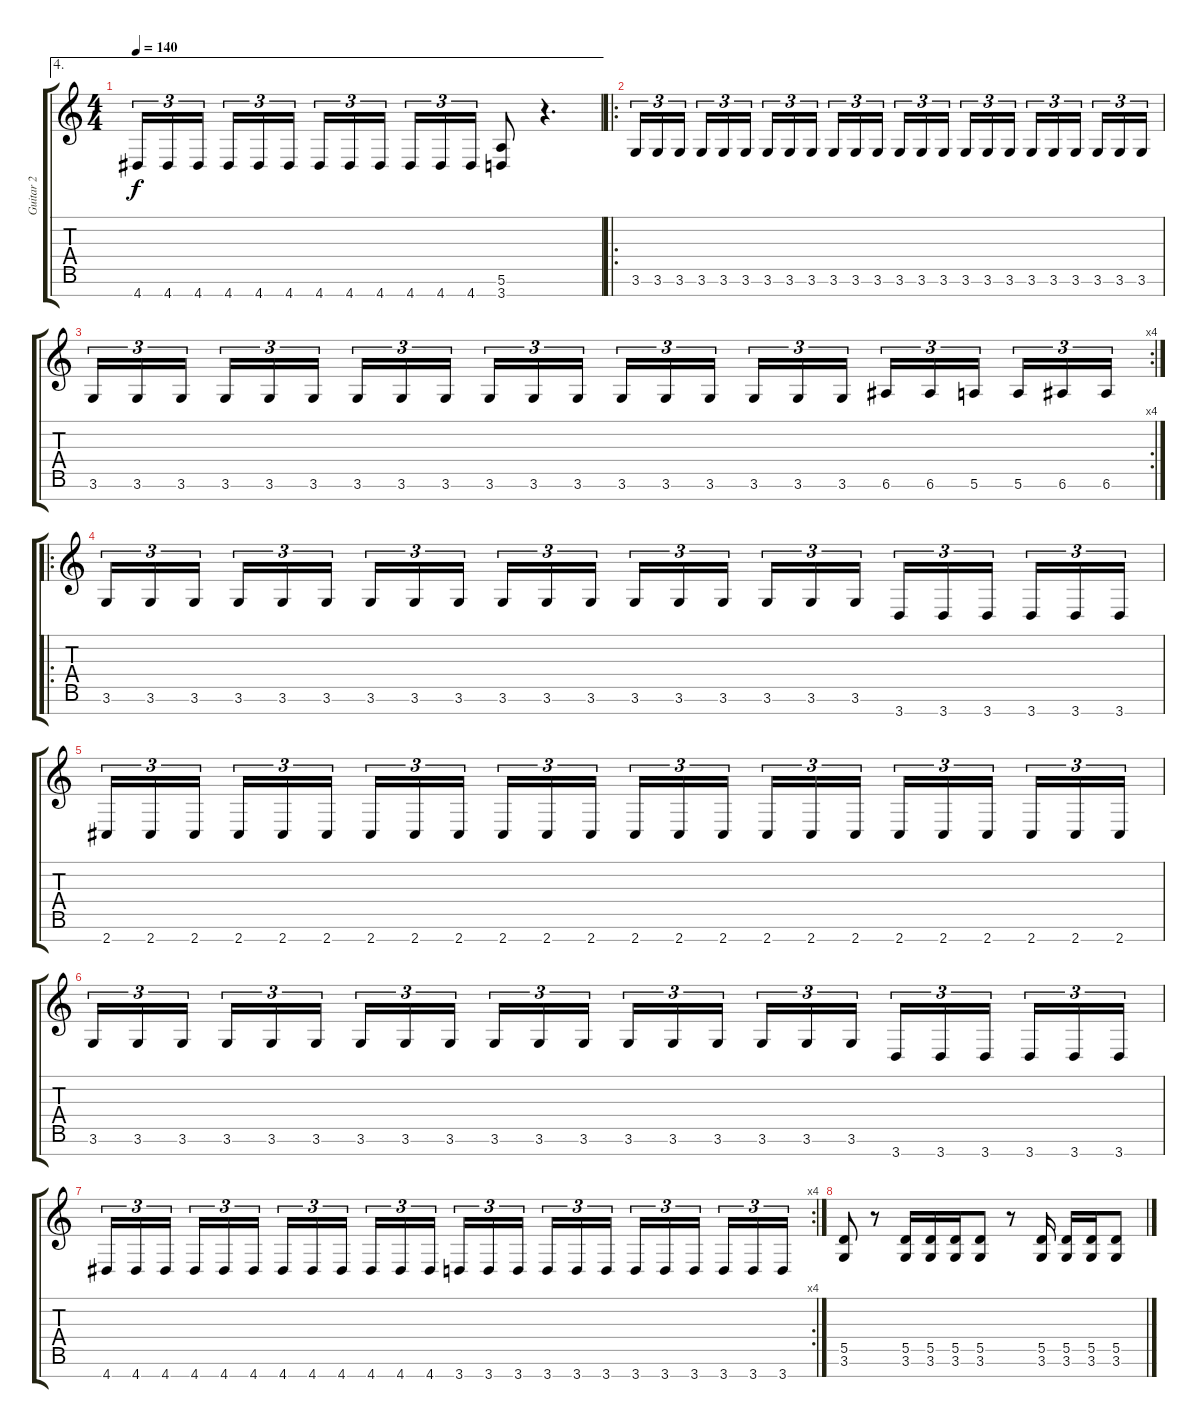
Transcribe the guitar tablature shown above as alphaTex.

\track ("Guitar 2" "Guitar 2") {instrument distortionguitar}
\staff {score tabs}
\tuning (E4 B3 G3 D3 A2 E2 B1) {hide}
\ae 4
\ts (4 4)
\tempo 140
\clef g2
\ks c
4.7.16{tu (3 2) dy f} 4.7.16{tu (3 2)} 4.7.16{tu (3 2) beam splitsecondary} 4.7.16{tu (3 2)} 4.7.16{tu (3 2)} 4.7.16{tu (3 2)} 4.7.16{tu (3 2)} 4.7.16{tu (3 2)} 4.7.16{tu (3 2) beam splitsecondary} 4.7.16{tu (3 2)} 4.7.16{tu (3 2)} 4.7.16{tu (3 2)} (5.6 3.7).8 r.4{d} |
\ro
3.6.16{tu (3 2)} 3.6.16{tu (3 2)} 3.6.16{tu (3 2) beam splitsecondary} 3.6.16{tu (3 2)} 3.6.16{tu (3 2)} 3.6.16{tu (3 2)} 3.6.16{tu (3 2)} 3.6.16{tu (3 2)} 3.6.16{tu (3 2) beam splitsecondary} 3.6.16{tu (3 2)} 3.6.16{tu (3 2)} 3.6.16{tu (3 2)} 3.6.16{tu (3 2)} 3.6.16{tu (3 2)} 3.6.16{tu (3 2) beam splitsecondary} 3.6.16{tu (3 2)} 3.6.16{tu (3 2)} 3.6.16{tu (3 2)} 3.6.16{tu (3 2)} 3.6.16{tu (3 2)} 3.6.16{tu (3 2) beam splitsecondary} 3.6.16{tu (3 2)} 3.6.16{tu (3 2)} 3.6.16{tu (3 2)} |
\rc 4
3.6.16{tu (3 2)} 3.6.16{tu (3 2)} 3.6.16{tu (3 2) beam splitsecondary} 3.6.16{tu (3 2)} 3.6.16{tu (3 2)} 3.6.16{tu (3 2)} 3.6.16{tu (3 2)} 3.6.16{tu (3 2)} 3.6.16{tu (3 2) beam splitsecondary} 3.6.16{tu (3 2)} 3.6.16{tu (3 2)} 3.6.16{tu (3 2)} 3.6.16{tu (3 2)} 3.6.16{tu (3 2)} 3.6.16{tu (3 2) beam splitsecondary} 3.6.16{tu (3 2)} 3.6.16{tu (3 2)} 3.6.16{tu (3 2)} 6.6.16{tu (3 2)} 6.6.16{tu (3 2)} 5.6.16{tu (3 2) beam splitsecondary} 5.6.16{tu (3 2)} 6.6.16{tu (3 2)} 6.6.16{tu (3 2)} |
\ro
3.6.16{tu (3 2)} 3.6.16{tu (3 2)} 3.6.16{tu (3 2) beam splitsecondary} 3.6.16{tu (3 2)} 3.6.16{tu (3 2)} 3.6.16{tu (3 2)} 3.6.16{tu (3 2)} 3.6.16{tu (3 2)} 3.6.16{tu (3 2) beam splitsecondary} 3.6.16{tu (3 2)} 3.6.16{tu (3 2)} 3.6.16{tu (3 2)} 3.6.16{tu (3 2)} 3.6.16{tu (3 2)} 3.6.16{tu (3 2) beam splitsecondary} 3.6.16{tu (3 2)} 3.6.16{tu (3 2)} 3.6.16{tu (3 2)} 3.7.16{tu (3 2)} 3.7.16{tu (3 2)} 3.7.16{tu (3 2) beam splitsecondary} 3.7.16{tu (3 2)} 3.7.16{tu (3 2)} 3.7.16{tu (3 2)} |
2.7.16{tu (3 2)} 2.7.16{tu (3 2)} 2.7.16{tu (3 2) beam splitsecondary} 2.7.16{tu (3 2)} 2.7.16{tu (3 2)} 2.7.16{tu (3 2)} 2.7.16{tu (3 2)} 2.7.16{tu (3 2)} 2.7.16{tu (3 2) beam splitsecondary} 2.7.16{tu (3 2)} 2.7.16{tu (3 2)} 2.7.16{tu (3 2)} 2.7.16{tu (3 2)} 2.7.16{tu (3 2)} 2.7.16{tu (3 2) beam splitsecondary} 2.7.16{tu (3 2)} 2.7.16{tu (3 2)} 2.7.16{tu (3 2)} 2.7.16{tu (3 2)} 2.7.16{tu (3 2)} 2.7.16{tu (3 2) beam splitsecondary} 2.7.16{tu (3 2)} 2.7.16{tu (3 2)} 2.7.16{tu (3 2)} |
3.6.16{tu (3 2)} 3.6.16{tu (3 2)} 3.6.16{tu (3 2) beam splitsecondary} 3.6.16{tu (3 2)} 3.6.16{tu (3 2)} 3.6.16{tu (3 2)} 3.6.16{tu (3 2)} 3.6.16{tu (3 2)} 3.6.16{tu (3 2) beam splitsecondary} 3.6.16{tu (3 2)} 3.6.16{tu (3 2)} 3.6.16{tu (3 2)} 3.6.16{tu (3 2)} 3.6.16{tu (3 2)} 3.6.16{tu (3 2) beam splitsecondary} 3.6.16{tu (3 2)} 3.6.16{tu (3 2)} 3.6.16{tu (3 2)} 3.7.16{tu (3 2)} 3.7.16{tu (3 2)} 3.7.16{tu (3 2) beam splitsecondary} 3.7.16{tu (3 2)} 3.7.16{tu (3 2)} 3.7.16{tu (3 2)} |
\rc 4
4.7.16{tu (3 2)} 4.7.16{tu (3 2)} 4.7.16{tu (3 2) beam splitsecondary} 4.7.16{tu (3 2)} 4.7.16{tu (3 2)} 4.7.16{tu (3 2)} 4.7.16{tu (3 2)} 4.7.16{tu (3 2)} 4.7.16{tu (3 2) beam splitsecondary} 4.7.16{tu (3 2)} 4.7.16{tu (3 2)} 4.7.16{tu (3 2)} 3.7.16{tu (3 2)} 3.7.16{tu (3 2)} 3.7.16{tu (3 2) beam splitsecondary} 3.7.16{tu (3 2)} 3.7.16{tu (3 2)} 3.7.16{tu (3 2)} 3.7.16{tu (3 2)} 3.7.16{tu (3 2)} 3.7.16{tu (3 2) beam splitsecondary} 3.7.16{tu (3 2)} 3.7.16{tu (3 2)} 3.7.16{tu (3 2)} |
(5.5 3.6).8 r.8 (5.5 3.6).16 (5.5 3.6).16 (5.5 3.6).16 (5.5 3.6).8 r.8 (5.5 3.6).16 (5.5 3.6).16 (5.5 3.6).16 (5.5 3.6).8
